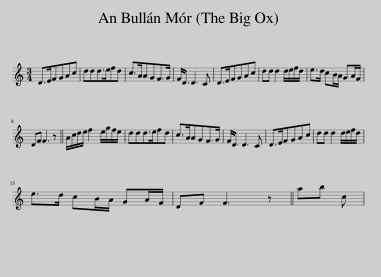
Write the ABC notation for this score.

X:1
L:1/8
M:3/4
I:linebreak $
K:C
V:1 treble
V:1
 D>EFGAc | ddd>efd | c>AAGF>G | F<D D3 C | D>EFGAc | %5
 dd d2 d/e/f/d/ | e>d cB/A/ GA/F/ |$ DF F3 z || A/c/d/e/ f2 e/g/f/e/ | ddd>efd | %10
 c>AAGF>G | F<D D3 C | D>EFGAc | dd d2 d/e/f/d/ |$ e>d cB/A/ GA/F/ | %15
 DF F3 z || ab c | %17
